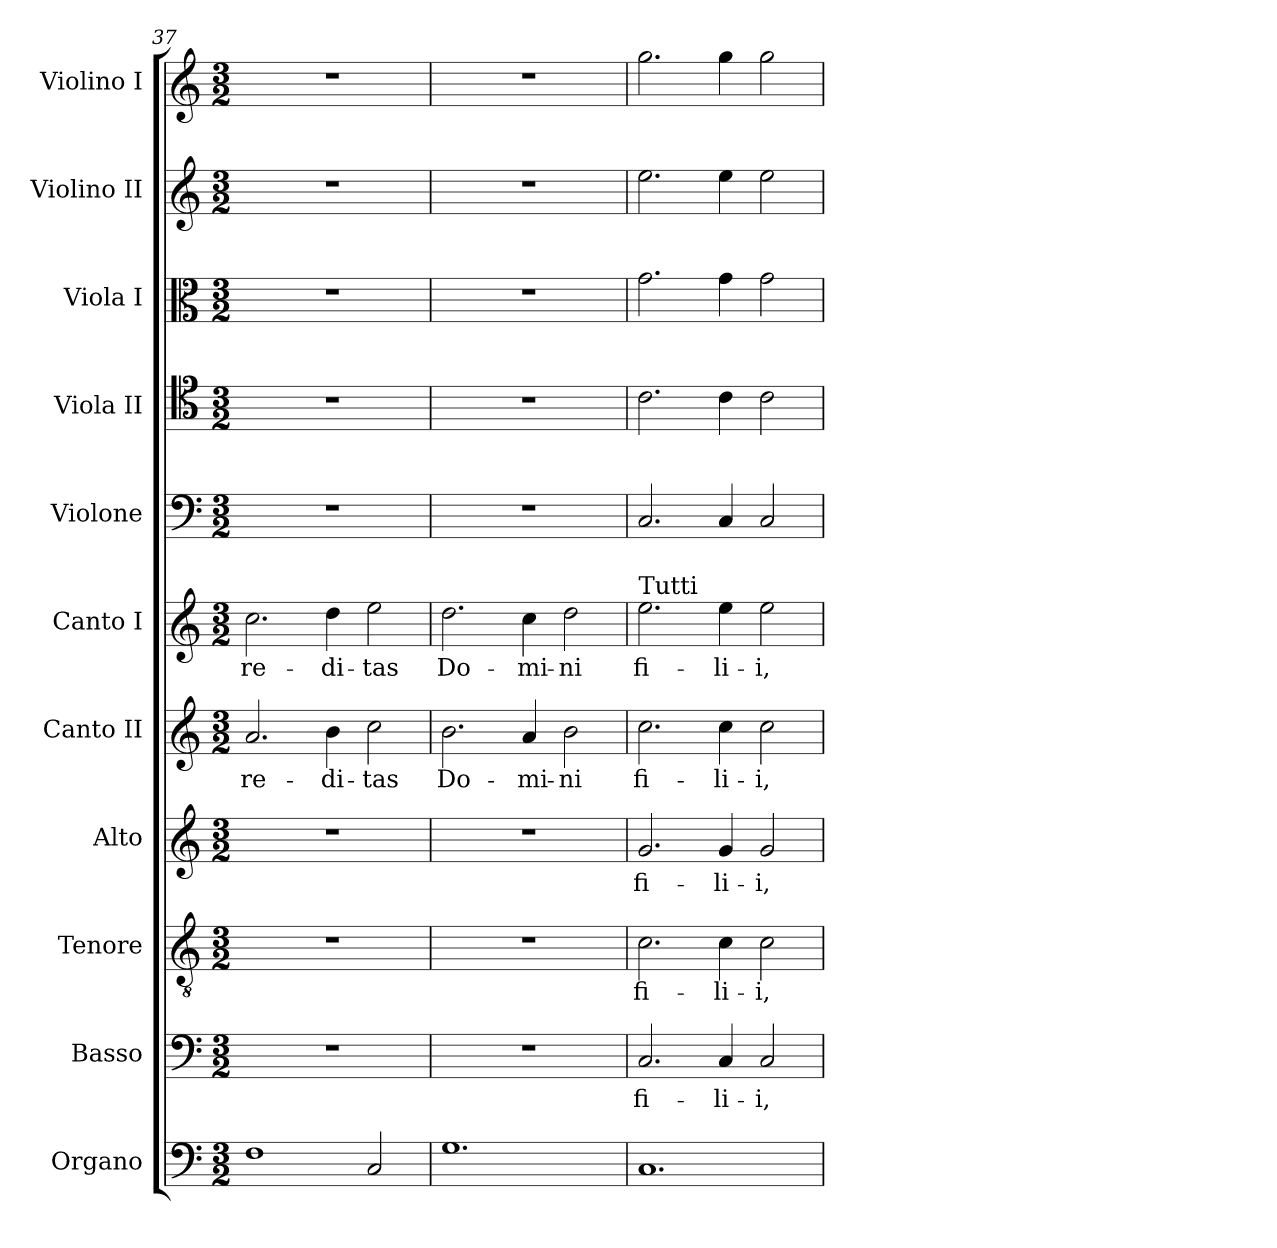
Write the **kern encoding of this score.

**kern	**kern	**text	**kern	**text	**kern	**text	**kern	**text	**kern	**text	**kern	**kern	**kern	**kern	**kern
*part11	*part10	*part10	*part9	*part9	*part8	*part8	*part7	*part7	*part6	*part6	*part5	*part4	*part3	*part2	*part1
*staff11	*staff10	*staff10	*staff9	*staff9	*staff8	*staff8	*staff7	*staff7	*staff6	*staff6	*staff5	*staff4	*staff3	*staff2	*staff1
*I"Organo	*I"Basso	*	*I"Tenore	*	*I"Alto	*	*I"Canto II	*	*I"Canto I	*	*I"Violone	*I"Viola II	*I"Viola I	*I"Violino II	*I"Violino I
*I'Org.	*I'B.	*	*I'T.	*	*I'A.	*	*I'C. II	*	*I'C. I	*	*I'Vne.	*I'Vla. II	*I'Vla. I	*I'Vl. II	*I'Vl. I
*clefF4	*clefF4	*	*clefGv2	*	*clefG2	*	*clefG2	*	*clefG2	*	*clefF4	*clefC4	*clefC3	*clefG2	*clefG2
*	*	*	*ITrd7c12	*	*	*	*	*	*	*	*	*	*	*	*
*k[]	*k[]	*	*k[]	*	*k[]	*	*k[]	*	*k[]	*	*k[]	*k[]	*k[]	*k[]	*k[]
*C:	*C:	*	*C:	*	*C:	*	*C:	*	*C:	*	*C:	*C:	*C:	*C:	*C:
*M3/2	*M3/2	*	*M3/2	*	*M3/2	*	*M3/2	*	*M3/2	*	*M3/2	*M3/2	*M3/2	*M3/2	*M3/2
=37	=37	=37	=37	=37	=37	=37	=37	=37	=37	=37	=37	=37	=37	=37	=37
!	!LO:N:vis=1	!	!LO:N:vis=1	!	!LO:N:vis=1	!	!	!	!	!	!	!	!	!	!
!	!	!	!	!	!	!	!	!LO:LY:b:color=#000000	!	!	!	!	!	!	!
!	!	!	!	!	!	!	!	!	!	!LO:LY:b:color=#000000	!LO:N:vis=1	!LO:N:vis=1	!LO:N:vis=1	!LO:N:vis=1	!LO:N:vis=1
1Fi	1.r	.	1.r	.	1.r	.	2.ai/	-re-	2.cci\	-re-	1.r	1.r	1.r	1.r	1.r
!	!	!	!	!	!	!	!	!LO:LY:b:color=#000000	!	!	!	!	!	!	!
!	!	!	!	!	!	!	!	!	!	!LO:LY:b:color=#000000	!	!	!	!	!
.	.	.	.	.	.	.	4bi\	-di-	4ddi\	-di-	.	.	.	.	.
!	!	!	!	!	!	!	!	!LO:LY:b:color=#000000	!	!	!	!	!	!	!
!	!	!	!	!	!	!	!	!	!	!LO:LY:b:color=#000000	!	!	!	!	!
2Ci/	.	.	.	.	.	.	2cci\	-tas	2eei\	-tas	.	.	.	.	.
=38	=38	=38	=38	=38	=38	=38	=38	=38	=38	=38	=38	=38	=38	=38	=38
!	!LO:N:vis=1	!	!LO:N:vis=1	!	!LO:N:vis=1	!	!	!	!	!	!	!	!	!	!
!	!	!	!	!	!	!	!	!LO:LY:b:color=#000000	!	!	!	!	!	!	!
!	!	!	!	!	!	!	!	!	!	!LO:LY:b:color=#000000	!LO:N:vis=1	!LO:N:vis=1	!LO:N:vis=1	!LO:N:vis=1	!LO:N:vis=1
1.Gi	1.r	.	1.r	.	1.r	.	2.bi\	Do-	2.ddi\	Do-	1.r	1.r	1.r	1.r	1.r
!	!	!	!	!	!	!	!	!LO:LY:b:color=#000000	!	!	!	!	!	!	!
!	!	!	!	!	!	!	!	!	!	!LO:LY:b:color=#000000	!	!	!	!	!
.	.	.	.	.	.	.	4ai/	-mi-	4cci\	-mi-	.	.	.	.	.
!	!	!	!	!	!	!	!	!LO:LY:b:color=#000000	!	!	!	!	!	!	!
!	!	!	!	!	!	!	!	!	!	!LO:LY:b:color=#000000	!	!	!	!	!
.	.	.	.	.	.	.	2bi\	-ni	2ddi\	-ni	.	.	.	.	.
!!LO:PB:g=z
=39	=39	=39	=39	=39	=39	=39	=39	=39	=39	=39	=39	=39	=39	=39	=39
!	!	!LO:LY:b:color=#000000	!	!	!	!	!	!	!	!	!	!	!	!	!
!	!	!	!	!LO:LY:b:color=#000000	!	!	!	!	!	!	!	!	!	!	!
!	!	!	!	!	!	!LO:LY:b:color=#000000	!	!	!	!	!	!	!	!	!
!	!	!	!	!	!	!	!	!LO:LY:b:color=#000000	!	!	!	!	!	!	!
!	!	!	!	!	!	!	!	!	!LO:TX:a:t=Tutti	!	!	!	!	!	!
!	!	!	!	!	!	!	!	!	!	!LO:LY:b:color=#000000	!	!	!	!	!
1.Ci	2.Ci/	fi-	2.Ci\	fi-	2.gi/	fi-	2.cci\	fi-	2.eei\	fi-	2.Ci/	2.ci\	2.gi\	2.eei\	2.ggi\
!	!	!LO:LY:b:color=#000000	!	!	!	!	!	!	!	!	!	!	!	!	!
!	!	!	!	!LO:LY:b:color=#000000	!	!	!	!	!	!	!	!	!	!	!
!	!	!	!	!	!	!LO:LY:b:color=#000000	!	!	!	!	!	!	!	!	!
!	!	!	!	!	!	!	!	!LO:LY:b:color=#000000	!	!	!	!	!	!	!
!	!	!	!	!	!	!	!	!	!	!LO:LY:b:color=#000000	!	!	!	!	!
.	4Ci/	-li-	4Ci\	-li-	4gi/	-li-	4cci\	-li-	4eei\	-li-	4Ci/	4ci\	4gi\	4eei\	4ggi\
!	!	!LO:LY:b:color=#000000	!	!	!	!	!	!	!	!	!	!	!	!	!
!	!	!	!	!LO:LY:b:color=#000000	!	!	!	!	!	!	!	!	!	!	!
!	!	!	!	!	!	!LO:LY:b:color=#000000	!	!	!	!	!	!	!	!	!
!	!	!	!	!	!	!	!	!LO:LY:b:color=#000000	!	!	!	!	!	!	!
!	!	!	!	!	!	!	!	!	!	!LO:LY:b:color=#000000	!	!	!	!	!
.	2Ci/	-i,	2Ci\	-i,	2gi/	-i,	2cci\	-i,	2eei\	-i,	2Ci/	2ci\	2gi\	2eei\	2ggi\
=	=	=	=	=	=	=	=	=	=	=	=	=	=	=	=
*-	*-	*-	*-	*-	*-	*-	*-	*-	*-	*-	*-	*-	*-	*-	*-
